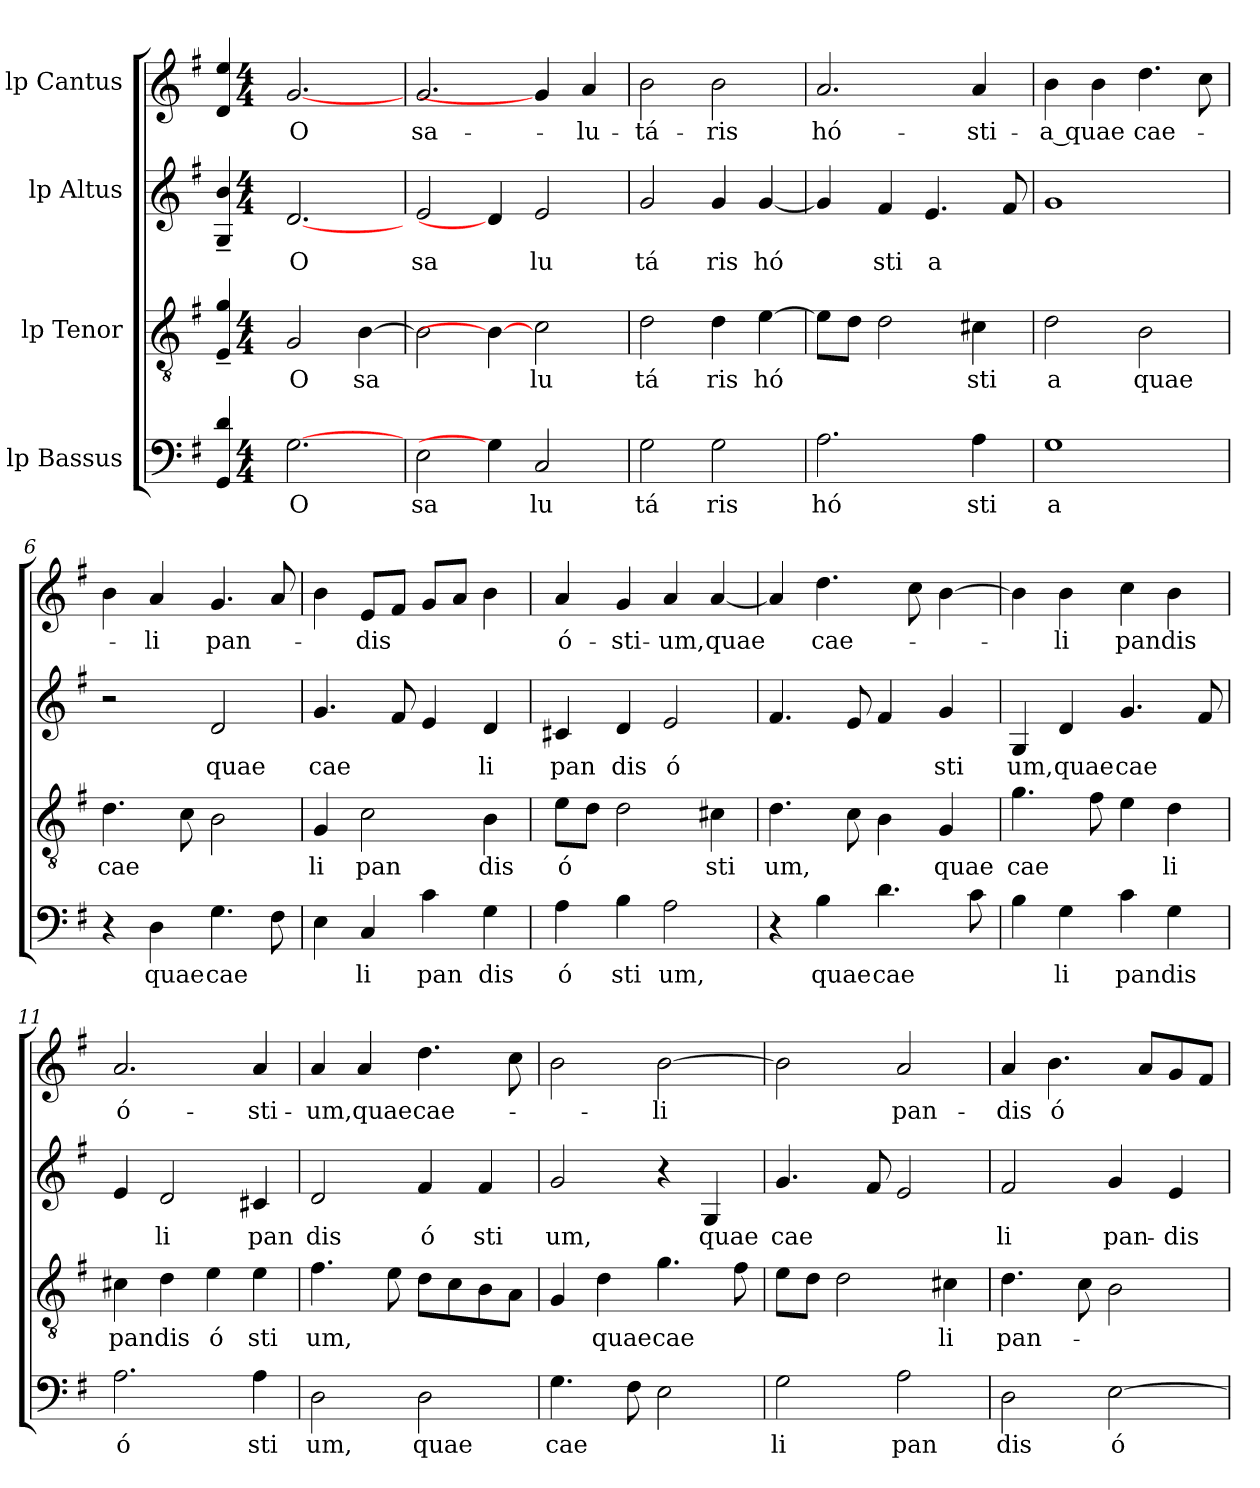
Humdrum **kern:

**kern	**text	**kern	**text	**kern	**text	**kern	**text
*part4	*part4	*part3	*part3	*part2	*part2	*part1	*part1
*staff4	*staff4	*staff3	*staff3	*staff2	*staff2	*staff1	*staff1
*I"lp Bassus	*	*I"lp Tenor	*	*I"lp Altus	*	*I"lp Cantus	*
!!LO:PB:g=z
*stria5	*	*stria5	*	*stria5	*	*stria5	*
*clefF4	*	*clefGv2	*	*clefG2	*	*clefG2	*
*k[f#]	*	*k[f#]	*	*k[f#]	*	*k[f#]	*
*G:	*	*G:	*	*G:	*	*G:	*
=1	=1	=1	=1	=1	=1	=1	=1
4d/ 4GG/	.	4g/~> 4E/~>	.	4b/~> 4G/~>	.	4ee/ 4d/	.
*M4/4	*	*M4/4	*	*M4/4	*	*M4/4	*
*met(c)	*	*met(c)	*	*met(c)	*	*met(c)	*
!	!LO:LY:b:cj	!	!LO:LY:b:cj	!	!LO:LY:b:cj	!	!LO:LY:b:cj
[2.G	O	2G/	O	[2.d	O	[2.g	O
!	!	!	!LO:LY:b:cj	!	!	!	!
.	.	[>4B\	sa	.	.	.	.
=2	=2	=2	=2	=2	=2	=2	=2
!	!LO:LY:b:cj	!	!	!	!LO:LY:b:cj	!	!LO:LY:b:cj
2E\	sa	2B\]	.	2e/	sa	2.g/	sa-
4G]	.	4B\_	.	4d]	.	.	.
!	!LO:LY:b:cj	!	!LO:LY:b:cj	!	!LO:LY:b:cj	!	!
2C/	lu	2c\	lu	2e/	lu	4g]	.
!	!	!	!	!	!	!	!LO:LY:b:cj
.	.	.	.	.	.	4a/	-lu-
=3	=3	=3	=3	=3	=3	=3	=3
!	!LO:LY:b:cj	!	!LO:LY:b:cj	!	!LO:LY:b:cj	!	!LO:LY:b:cj
2G\	tá	2d\	tá	2g/	tá	2b\	-tá-
!	!LO:LY:b:cj	!	!LO:LY:b:cj	!	!LO:LY:b:cj	!	!LO:LY:b:cj
2G\	ris	4d\	ris	4g/	ris	2b\	-ris
!	!	!	!LO:LY:b:cj	!	!LO:LY:b:cj	!	!
.	.	[>4e\	hó	[<4g/	hó	.	.
=4	=4	=4	=4	=4	=4	=4	=4
!	!LO:LY:b:cj	!	!	!	!	!	!LO:LY:b:cj
2.A\	hó	8e\L]	.	4g/]	.	2.a/	hó-
.	.	8d\J	.	.	.	.	.
!	!	!	!	!	!LO:LY:b:cj	!	!
.	.	2d\	.	4f#/	sti	.	.
!	!	!	!	!	!LO:LY:b:cj	!	!
.	.	.	.	4.e/	a	.	.
!	!LO:LY:b:cj	!	!LO:LY:b:cj	!	!	!	!LO:LY:b:cj
4A\	sti	4c#X\	sti	.	.	4a/	-sti-
.	.	.	.	8f#/	.	.	.
=5	=5	=5	=5	=5	=5	=5	=5
!	!LO:LY:b:cj	!	!LO:LY:b:cj	!	!	!	!LO:LY:b:cj
1G	a	2d\	a	1g	.	4b\	-a quae
.	.	.	.	.	.	4b\	.
!	!	!	!LO:LY:b:cj	!	!	!	!LO:LY:b
.	.	2B\	quae	.	.	4.dd\	cae-
.	.	.	.	.	.	8cc\	.
=6	=6	=6	=6	=6	=6	=6	=6
!	!	!	!LO:LY:b	!	!	!	!
4r	.	4.d\	cae	2r	.	4b\	.
!	!LO:LY:b:cj	!	!	!	!	!	!LO:LY:b:cj
4D\	quae	.	.	.	.	4a/	-li
.	.	8c\	.	.	.	.	.
!	!LO:LY:b	!	!	!	!LO:LY:b:cj	!	!LO:LY:b
4.G\	cae	2B\	.	2d/	quae	4.g/	pan-
8F#\	.	.	.	.	.	8a/	.
=7	=7	=7	=7	=7	=7	=7	=7
!	!	!	!LO:LY:b:cj	!	!LO:LY:b	!	!
4E\	.	4G/	li	4.g/	cae	4b\	.
!	!LO:LY:b:cj	!	!LO:LY:b:cj	!	!	!	!LO:LY:b
4C/	li	2c\	pan	.	.	8e/L	-dis
.	.	.	.	8f#/	.	8f#/J	.
!	!LO:LY:b:cj	!	!	!	!	!	!
4c\	pan	.	.	4e/	.	8g/L	.
.	.	.	.	.	.	8a/J	.
!	!LO:LY:b:cj	!	!LO:LY:b:cj	!	!LO:LY:b:cj	!	!
4G\	dis	4B\	dis	4d/	li	4b\	.
!!LO:LB:g=z
=8	=8	=8	=8	=8	=8	=8	=8
!	!LO:LY:b:cj	!	!LO:LY:b:cj	!	!LO:LY:b:cj	!	!LO:LY:b:cj
4A\	ó	8e\L	ó	4c#X/	pan	4a/	ó-
.	.	8d\J	.	.	.	.	.
!	!LO:LY:b:cj	!	!	!	!LO:LY:b:cj	!	!LO:LY:b:cj
4B\	sti	2d\	.	4d/	dis	4g/	-sti-
!	!LO:LY:b:cj	!	!	!	!LO:LY:b:cj	!	!LO:LY:b:cj
2A\	um,	.	.	2e/	ó	4a/	-um,
!	!	!	!LO:LY:b:cj	!	!	!	!LO:LY:b:cj
.	.	4c#X\	sti	.	.	[<4a/	quae
=9	=9	=9	=9	=9	=9	=9	=9
!	!	!	!LO:LY:b	!	!	!	!
4r	.	4.d\	um,	4.f#/	.	4a/]	.
!	!LO:LY:b:cj	!	!	!	!	!	!LO:LY:b
4B\	quae	.	.	.	.	4.dd\	cae-
.	.	8c\	.	8e/	.	.	.
!	!LO:LY:b	!	!	!	!	!	!
4.d\	cae	4B\	.	4f#/	.	.	.
.	.	.	.	.	.	8cc\	.
!	!	!	!LO:LY:b:cj	!	!LO:LY:b:cj	!	!
.	.	4G/	quae	4g/	sti	[>4b\	.
8c\	.	.	.	.	.	.	.
=10	=10	=10	=10	=10	=10	=10	=10
!	!	!	!LO:LY:b	!	!LO:LY:b:cj	!	!
4B\	.	4.g\	cae	4G/	um,	4b\]	.
!	!LO:LY:b:cj	!	!	!	!LO:LY:b:cj	!	!LO:LY:b:cj
4G\	li	.	.	4d/	quae	4b\	-li
.	.	8f#\	.	.	.	.	.
!	!LO:LY:b:cj	!	!	!	!LO:LY:b	!	!LO:LY:b:cj
4c\	pandis	4e\	.	4.g/	cae	4cc\	pandis
!	!	!	!LO:LY:b:cj	!	!	!	!
4G\	.	4d\	li	.	.	4b\	.
.	.	.	.	8f#/	.	.	.
=11	=11	=11	=11	=11	=11	=11	=11
!	!LO:LY:b:cj	!	!LO:LY:b:cj	!	!	!	!LO:LY:b:cj
2.A\	ó	4c#X\	pandis	4e/	.	2.a/	ó-
!	!	!	!	!	!LO:LY:b:cj	!	!
.	.	4d\	.	2d/	li	.	.
!	!	!	!LO:LY:b:cj	!	!	!	!
.	.	4e\	ó	.	.	.	.
!	!LO:LY:b:cj	!	!LO:LY:b:cj	!	!LO:LY:b:cj	!	!LO:LY:b:cj
4A\	sti	4e\	sti	4c#X/	pan	4a/	-sti-
=12	=12	=12	=12	=12	=12	=12	=12
!	!LO:LY:b:cj	!	!LO:LY:b	!	!LO:LY:b:cj	!	!LO:LY:b:cj
2D\	um,	4.f#\	um,	2d/	dis	4a/	-um,
!	!	!	!	!	!	!	!LO:LY:b:cj
.	.	.	.	.	.	4a/	quae
.	.	8e\	.	.	.	.	.
!	!LO:LY:b:cj	!	!	!	!LO:LY:b:cj	!	!LO:LY:b
2D\	quae	8d\L	.	4f#/	ó	4.dd\	cae-
.	.	8c\	.	.	.	.	.
!	!	!	!	!	!LO:LY:b:cj	!	!
.	.	8B\	.	4f#/	sti	.	.
.	.	8A\J	.	.	.	8cc\	.
=13	=13	=13	=13	=13	=13	=13	=13
!	!LO:LY:b	!	!	!	!LO:LY:b:cj	!	!
4.G\	cae	4G/	.	2g/	um,	2b\	.
!	!	!	!LO:LY:b:cj	!	!	!	!
.	.	4d\	quae	.	.	.	.
8F#\	.	.	.	.	.	.	.
!	!	!	!LO:LY:b	!	!	!	!LO:LY:b:cj
2E\	.	4.g\	cae	4r	.	[>2b\	-li
!	!	!	!	!	!LO:LY:b:cj	!	!
.	.	.	.	4G/	quae	.	.
.	.	8f#\	.	.	.	.	.
=14	=14	=14	=14	=14	=14	=14	=14
!	!LO:LY:b:cj	!	!	!	!LO:LY:b	!	!
2G\	li	8e\L	.	4.g/	cae	2b\]	.
.	.	8d\J	.	.	.	.	.
.	.	2d\	.	.	.	.	.
.	.	.	.	8f#/	.	.	.
!	!LO:LY:b:cj	!	!	!	!	!	!LO:LY:b:cj
2A\	pan	.	.	2e/	.	2a/	pan-
!	!	!	!LO:LY:b:cj	!	!	!	!
.	.	4c#X\	li	.	.	.	.
!!LO:LB:g=z
=15	=15	=15	=15	=15	=15	=15	=15
!	!LO:LY:b:cj	!	!LO:LY:b	!	!LO:LY:b:cj	!	!LO:LY:b:cj
2D\	dis	4.d\	pan-	2f#/	li	4a/	-dis
!	!	!	!	!	!	!	!LO:LY:b:cj
.	.	.	.	.	.	4.b\	ó
.	.	8c\	.	.	.	.	.
!	!LO:LY:b:cj	!	!	!	!LO:LY:b:cj	!	!
[>2E\	ó-	2B\	.	4g/	pan-	.	.
.	.	.	.	.	.	8a/L	.
!	!	!	!	!	!LO:LY:b:cj	!	!
.	.	.	.	4e/	-dis	8g/	.
.	.	.	.	.	.	8f#/J	.
=	=	=	=	=	=	=	=
*-	*-	*-	*-	*-	*-	*-	*-
